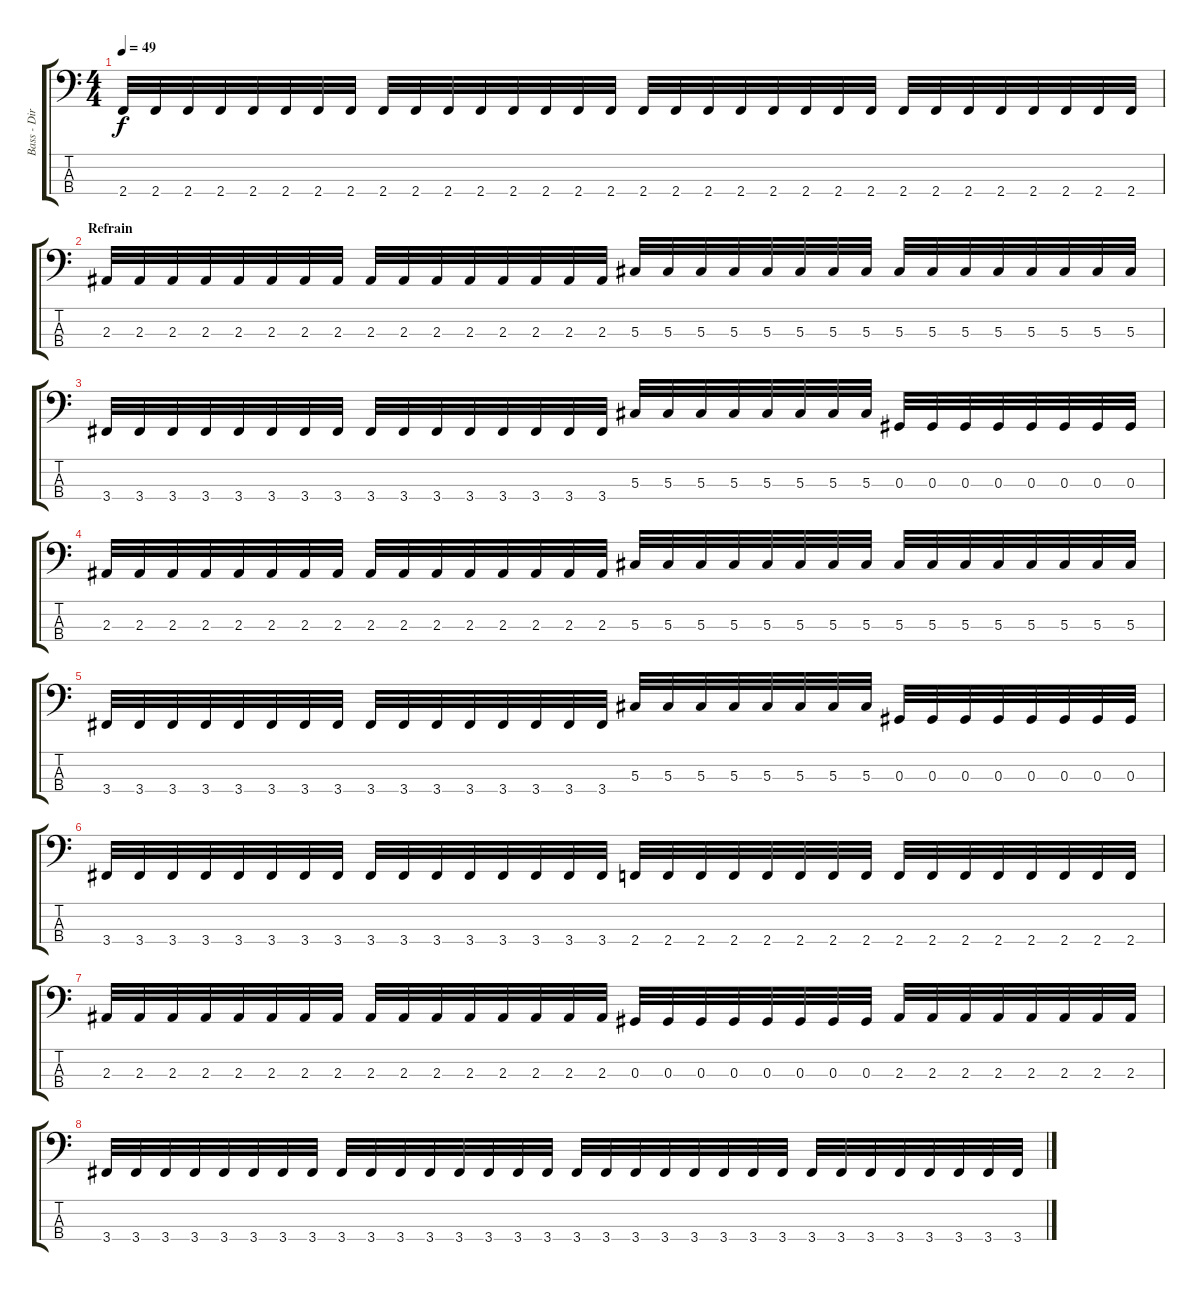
\track ("Bass - Dirk Schlächter" "Bass - Dir") {instrument acousticguitarsteel}
\staff {score tabs}
\tuning (Gb2 Db2 Ab1 Eb1) {hide}
\ts (4 4)
\tempo 49
\clef f4
\ks c
2.4.32{dy f} 2.4.32 2.4.32 2.4.32 2.4.32 2.4.32 2.4.32 2.4.32 2.4.32 2.4.32 2.4.32 2.4.32 2.4.32 2.4.32 2.4.32 2.4.32 2.4.32 2.4.32 2.4.32 2.4.32 2.4.32 2.4.32 2.4.32 2.4.32 2.4.32 2.4.32 2.4.32 2.4.32 2.4.32 2.4.32 2.4.32 2.4.32 |
\section ("" "Refrain ")
2.3.32 2.3.32 2.3.32 2.3.32 2.3.32 2.3.32 2.3.32 2.3.32 2.3.32 2.3.32 2.3.32 2.3.32 2.3.32 2.3.32 2.3.32 2.3.32 5.3.32 5.3.32 5.3.32 5.3.32 5.3.32 5.3.32 5.3.32 5.3.32 5.3.32 5.3.32 5.3.32 5.3.32 5.3.32 5.3.32 5.3.32 5.3.32 |
3.4.32 3.4.32 3.4.32 3.4.32 3.4.32 3.4.32 3.4.32 3.4.32 3.4.32 3.4.32 3.4.32 3.4.32 3.4.32 3.4.32 3.4.32 3.4.32 5.3.32 5.3.32 5.3.32 5.3.32 5.3.32 5.3.32 5.3.32 5.3.32 0.3.32 0.3.32 0.3.32 0.3.32 0.3.32 0.3.32 0.3.32 0.3.32 |
2.3.32 2.3.32 2.3.32 2.3.32 2.3.32 2.3.32 2.3.32 2.3.32 2.3.32 2.3.32 2.3.32 2.3.32 2.3.32 2.3.32 2.3.32 2.3.32 5.3.32 5.3.32 5.3.32 5.3.32 5.3.32 5.3.32 5.3.32 5.3.32 5.3.32 5.3.32 5.3.32 5.3.32 5.3.32 5.3.32 5.3.32 5.3.32 |
3.4.32 3.4.32 3.4.32 3.4.32 3.4.32 3.4.32 3.4.32 3.4.32 3.4.32 3.4.32 3.4.32 3.4.32 3.4.32 3.4.32 3.4.32 3.4.32 5.3.32 5.3.32 5.3.32 5.3.32 5.3.32 5.3.32 5.3.32 5.3.32 0.3.32 0.3.32 0.3.32 0.3.32 0.3.32 0.3.32 0.3.32 0.3.32 |
3.4.32 3.4.32 3.4.32 3.4.32 3.4.32 3.4.32 3.4.32 3.4.32 3.4.32 3.4.32 3.4.32 3.4.32 3.4.32 3.4.32 3.4.32 3.4.32 2.4.32 2.4.32 2.4.32 2.4.32 2.4.32 2.4.32 2.4.32 2.4.32 2.4.32 2.4.32 2.4.32 2.4.32 2.4.32 2.4.32 2.4.32 2.4.32 |
2.3.32 2.3.32 2.3.32 2.3.32 2.3.32 2.3.32 2.3.32 2.3.32 2.3.32 2.3.32 2.3.32 2.3.32 2.3.32 2.3.32 2.3.32 2.3.32 0.3.32 0.3.32 0.3.32 0.3.32 0.3.32 0.3.32 0.3.32 0.3.32 2.3.32 2.3.32 2.3.32 2.3.32 2.3.32 2.3.32 2.3.32 2.3.32 |
3.4.32 3.4.32 3.4.32 3.4.32 3.4.32 3.4.32 3.4.32 3.4.32 3.4.32 3.4.32 3.4.32 3.4.32 3.4.32 3.4.32 3.4.32 3.4.32 3.4.32 3.4.32 3.4.32 3.4.32 3.4.32 3.4.32 3.4.32 3.4.32 3.4.32 3.4.32 3.4.32 3.4.32 3.4.32 3.4.32 3.4.32 3.4.32
